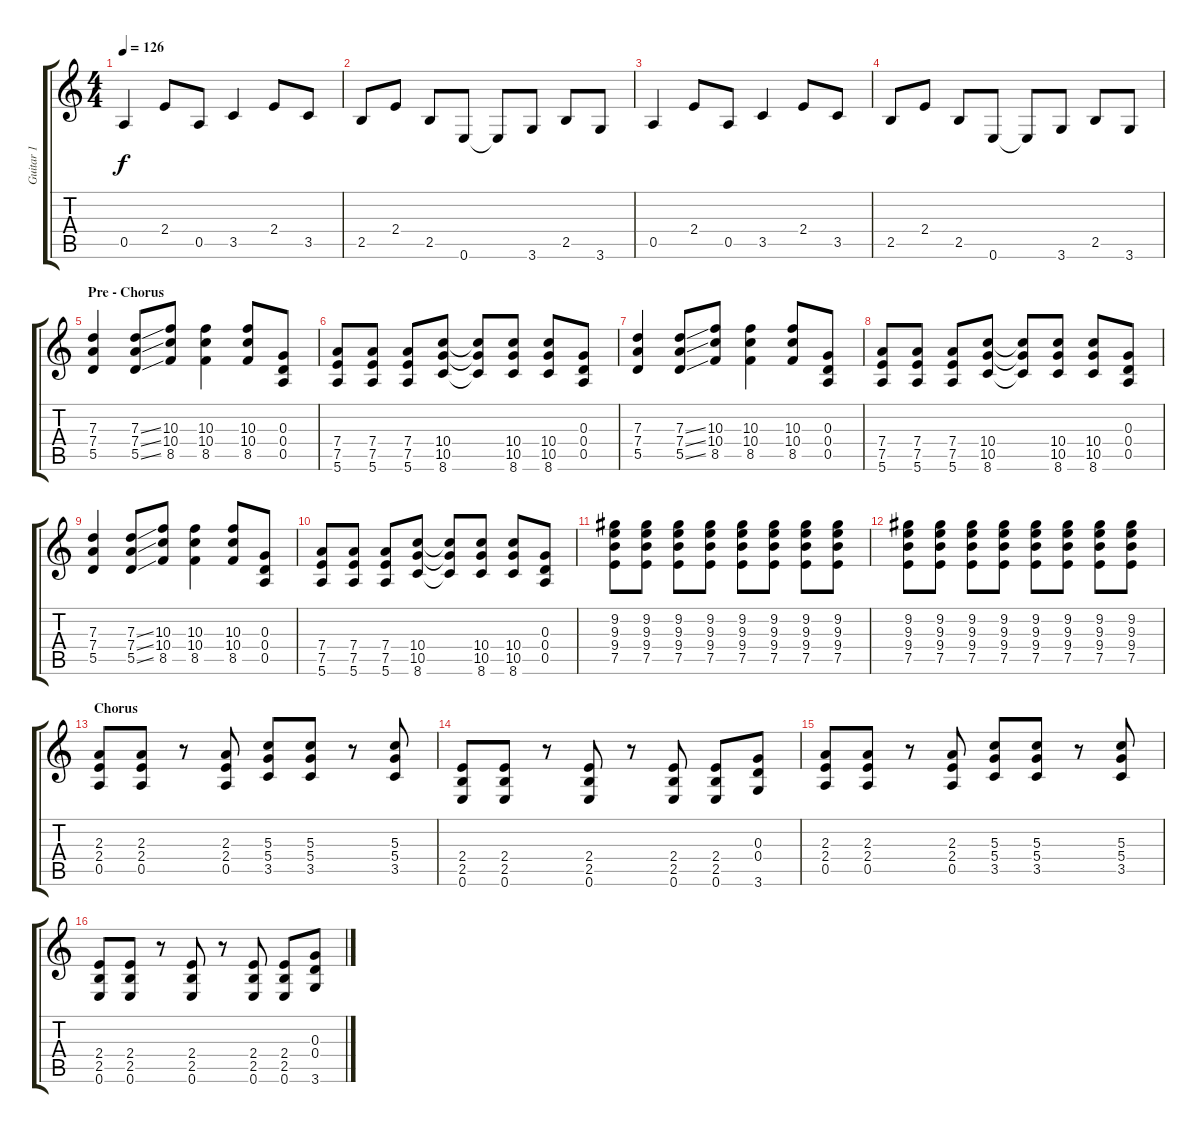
\track ("Guitar 1" "Guitar 1") {instrument electricguitarclean}
\staff {score tabs}
\tuning (E4 B3 G3 D3 A2 E2) {hide}
\ts (4 4)
\tempo 126
\clef g2
\ks c
0.5.4{dy f} 2.4.8 0.5.8 3.5.4 2.4.8 3.5.8 |
2.5.8 2.4.8 2.5.8 0.6.8 0.6{t}.8 3.6.8 2.5.8 3.6.8 |
0.5.4 2.4.8 0.5.8 3.5.4 2.4.8 3.5.8 |
2.5.8 2.4.8 2.5.8 0.6.8 0.6{t}.8 3.6.8 2.5.8 3.6.8 |
\section ("" "Pre - Chorus")
(7.3 7.4 5.5).4 (7.3{ss} 7.4{ss} 5.5{ss}).8 (10.3 10.4 8.5).8 (10.3 10.4 8.5).4 (10.3 10.4 8.5).8 (0.3 0.4 0.5).8 |
(7.4 7.5 5.6).8 (7.4 7.5 5.6).8 (7.4 7.5 5.6).8 (10.4 10.5 8.6).8 (10.4{t} 10.5{t} 8.6{t}).8 (10.4 10.5 8.6).8 (10.4 10.5 8.6).8 (0.3 0.4 0.5).8 |
(7.3 7.4 5.5).4 (7.3{ss} 7.4{ss} 5.5{ss}).8 (10.3 10.4 8.5).8 (10.3 10.4 8.5).4 (10.3 10.4 8.5).8 (0.3 0.4 0.5).8 |
(7.4 7.5 5.6).8 (7.4 7.5 5.6).8 (7.4 7.5 5.6).8 (10.4 10.5 8.6).8 (10.4{t} 10.5{t} 8.6{t}).8 (10.4 10.5 8.6).8 (10.4 10.5 8.6).8 (0.3 0.4 0.5).8 |
(7.3 7.4 5.5).4 (7.3{ss} 7.4{ss} 5.5{ss}).8 (10.3 10.4 8.5).8 (10.3 10.4 8.5).4 (10.3 10.4 8.5).8 (0.3 0.4 0.5).8 |
(7.4 7.5 5.6).8 (7.4 7.5 5.6).8 (7.4 7.5 5.6).8 (10.4 10.5 8.6).8 (10.4{t} 10.5{t} 8.6{t}).8 (10.4 10.5 8.6).8 (10.4 10.5 8.6).8 (0.3 0.4 0.5).8 |
(9.2 9.3 9.4 7.5).8{volume 5} (9.2 9.3 9.4 7.5).8{volume 13} (9.2 9.3 9.4 7.5).8 (9.2 9.3 9.4 7.5).8 (9.2 9.3 9.4 7.5).8 (9.2 9.3 9.4 7.5).8 (9.2 9.3 9.4 7.5).8 (9.2 9.3 9.4 7.5).8 |
(9.2 9.3 9.4 7.5).8 (9.2 9.3 9.4 7.5).8 (9.2 9.3 9.4 7.5).8 (9.2 9.3 9.4 7.5).8 (9.2 9.3 9.4 7.5).8 (9.2 9.3 9.4 7.5).8 (9.2 9.3 9.4 7.5).8 (9.2 9.3 9.4 7.5).8 |
\section ("" "Chorus")
(2.3 2.4 0.5).8 (2.3 2.4 0.5).8 r.8 (2.3 2.4 0.5).8 (5.3 5.4 3.5).8 (5.3 5.4 3.5).8 r.8 (5.3 5.4 3.5).8 |
(2.4 2.5 0.6).8 (2.4 2.5 0.6).8 r.8 (2.4 2.5 0.6).8 r.8 (2.4 2.5 0.6).8 (2.4 2.5 0.6).8 (0.3 0.4 3.6).8 |
(2.3 2.4 0.5).8 (2.3 2.4 0.5).8 r.8 (2.3 2.4 0.5).8 (5.3 5.4 3.5).8 (5.3 5.4 3.5).8 r.8 (5.3 5.4 3.5).8 |
(2.4 2.5 0.6).8 (2.4 2.5 0.6).8 r.8 (2.4 2.5 0.6).8 r.8 (2.4 2.5 0.6).8 (2.4 2.5 0.6).8 (0.3 0.4 3.6).8
